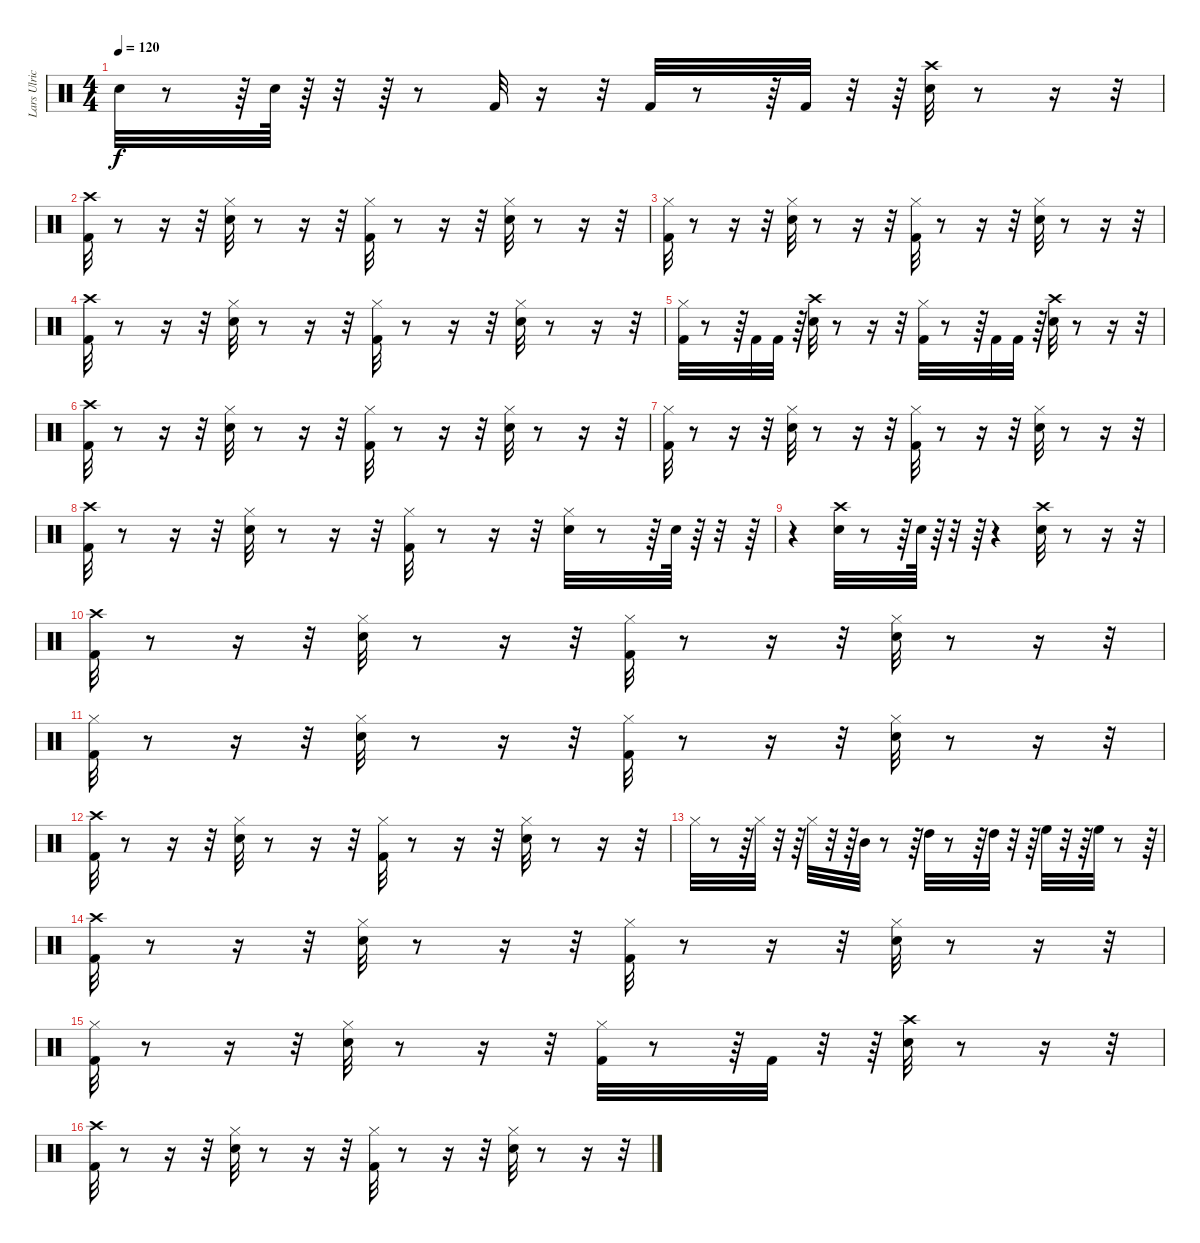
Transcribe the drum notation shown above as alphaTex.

\track ("Lars Ulrich" "Lars Ulric") {instrument percussion}
\staff {score}
\articulation defaults
\ts (4 4)
\tempo 120
\clef neutral
\ks c "Snare (hit) 2".32{dy f}
r.8 r.64 "Snare (hit) 2".64 r.64 r.32 r.64 r.8 "Kick (hit) 2".32 r.16 r.32 "Kick (hit) 2".32 r.8 r.64 "Kick (hit) 2".32 r.32 r.64 ("Crash high (hit)" "Snare (hit) 2").32 r.8 r.16 r.32 |
("Kick (hit) 2" "Crash high (hit)").32 r.8 r.16 r.32 ("Hi-Hat (closed)" "Snare (hit) 2").32 r.8 r.16 r.32 ("Hi-Hat (closed)" "Kick (hit) 2").32 r.8 r.16 r.32 ("Hi-Hat (closed)" "Snare (hit) 2").32 r.8 r.16 r.32 |
("Kick (hit) 2" "Hi-Hat (closed)").32 r.8 r.16 r.32 ("Snare (hit) 2" "Hi-Hat (closed)").32 r.8 r.16 r.32 ("Kick (hit) 2" "Hi-Hat (closed)").32 r.8 r.16 r.32 ("Snare (hit) 2" "Hi-Hat (closed)").32 r.8 r.16 r.32 |
("Kick (hit) 2" "Crash high (hit)").32 r.8 r.16 r.32 ("Hi-Hat (closed)" "Snare (hit) 2").32 r.8 r.16 r.32 ("Hi-Hat (closed)" "Kick (hit) 2").32 r.8 r.16 r.32 ("Hi-Hat (closed)" "Snare (hit) 2").32 r.8 r.16 r.32 |
("Kick (hit) 2" "Hi-Hat (closed)").32 r.8 r.64 "Kick (hit) 2".32 "Kick (hit) 2".32 r.64 ("Snare (hit) 2" "Crash high (hit)").32 r.8 r.16 r.32 ("Hi-Hat (closed)" "Kick (hit) 2").32 r.8 r.64 "Kick (hit) 2".32 "Kick (hit) 2".32 r.64 ("Crash high (hit)" "Snare (hit) 2").32 r.8 r.16 r.32 |
("Kick (hit) 2" "Crash high (hit)").32 r.8 r.16 r.32 ("Hi-Hat (closed)" "Snare (hit) 2").32 r.8 r.16 r.32 ("Hi-Hat (closed)" "Kick (hit) 2").32 r.8 r.16 r.32 ("Hi-Hat (closed)" "Snare (hit) 2").32 r.8 r.16 r.32 |
("Kick (hit) 2" "Hi-Hat (closed)").32 r.8 r.16 r.32 ("Snare (hit) 2" "Hi-Hat (closed)").32 r.8 r.16 r.32 ("Kick (hit) 2" "Hi-Hat (closed)").32 r.8 r.16 r.32 ("Snare (hit) 2" "Hi-Hat (closed)").32 r.8 r.16 r.32 |
("Crash high (hit)" "Kick (hit) 2").32 r.8 r.16 r.32 ("Hi-Hat (closed)" "Snare (hit) 2").32 r.8 r.16 r.32 ("Kick (hit) 2" "Hi-Hat (closed)").32 r.8 r.16 r.32 ("Hi-Hat (closed)" "Snare (hit) 2").32 r.8 r.64 "Snare (hit) 2".64 r.64 r.32 r.64 |
r.4 ("Crash high (hit)" "Snare (hit) 2").32 r.8 r.64 "Snare (hit) 2".64 r.64 r.32 r.64 r.4 ("Crash high (hit)" "Snare (hit) 2").32 r.8 r.16 r.32 |
("Kick (hit) 2" "Crash high (hit)").32 r.8 r.16 r.32 ("Snare (hit) 2" "Hi-Hat (closed)").32 r.8 r.16 r.32 ("Kick (hit) 2" "Hi-Hat (closed)").32 r.8 r.16 r.32 ("Snare (hit) 2" "Hi-Hat (closed)").32 r.8 r.16 r.32 |
("Kick (hit) 2" "Hi-Hat (closed)").32 r.8 r.16 r.32 ("Snare (hit) 2" "Hi-Hat (closed)").32 r.8 r.16 r.32 ("Kick (hit) 2" "Hi-Hat (closed)").32 r.8 r.16 r.32 ("Snare (hit) 2" "Hi-Hat (closed)").32 r.8 r.16 r.32 |
("Kick (hit) 2" "Crash high (hit)").32 r.8 r.16 r.32 ("Hi-Hat (closed)" "Snare (hit) 2").32 r.8 r.16 r.32 ("Hi-Hat (closed)" "Kick (hit) 2").32 r.8 r.16 r.32 ("Hi-Hat (closed)" "Snare (hit) 2").32 r.8 r.16 r.32 |
"Hi-Hat (closed)".32 r.8 r.64 "Hi-Hat (closed)".32 r.32 r.64 "Hi-Hat (closed)".32 r.32 r.64 "Mid Tom (hit)".32 r.8 r.64 "High Tom (hit)".32 r.8 r.64 "High Tom (hit)".32 r.32 r.64 "High Floor Tom (hit)".32 r.32 r.64 "High Floor Tom (hit)".32 r.8 r.64 |
("Kick (hit) 2" "Crash high (hit)").32 r.8 r.16 r.32 ("Snare (hit) 2" "Hi-Hat (closed)").32 r.8 r.16 r.32 ("Kick (hit) 2" "Hi-Hat (closed)").32 r.8 r.16 r.32 ("Snare (hit) 2" "Hi-Hat (closed)").32 r.8 r.16 r.32 |
("Hi-Hat (closed)" "Kick (hit) 2").32 r.8 r.16 r.32 ("Snare (hit) 2" "Hi-Hat (closed)").32 r.8 r.16 r.32 ("Kick (hit) 2" "Hi-Hat (closed)").32 r.8 r.64 "Kick (hit) 2".32 r.32 r.64 ("Snare (hit) 2" "Crash high (hit)").32 r.8 r.16 r.32 |
("Crash high (hit)" "Kick (hit) 2").32 r.8 r.16 r.32 ("Snare (hit) 2" "Hi-Hat (closed)").32 r.8 r.16 r.32 ("Hi-Hat (closed)" "Kick (hit) 2").32 r.8 r.16 r.32 ("Snare (hit) 2" "Hi-Hat (closed)").32 r.8 r.16 r.32
